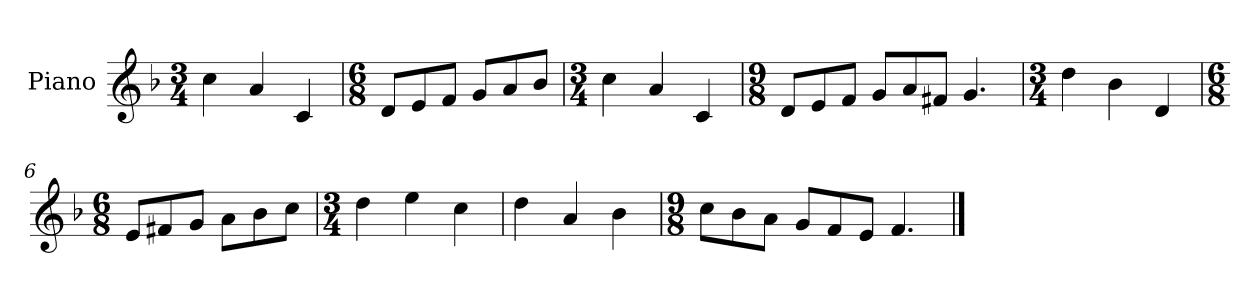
**kern
*part1
*staff1
*I"Piano
*I'Pno.
*clefG2
*k[b-]
*M3/4
=1
4cc\
4a/
4c/
=2
*M6/8
8d/L
8e/
8f/J
8g/L
8a/
8b-/J
=3
*M3/4
4cc\
4a/
4c/
=4
*M9/8
8d/L
8e/
8f/J
8g/L
8a/
8f#X/J
4.g/
=5
*M3/4
4dd\
4b-\
4d/
=6
*M6/8
8e/L
8f#X/
8g/J
8a\L
8b-\
8cc\J
=7
*M3/4
4dd\
4ee\
4cc\
=8
4dd\
4a/
4b-\
!!LO:LB:g=z
=9
*M9/8
8cc\L
8b-\
8a\J
8g/L
8f/
8e/J
4.f/
==
*-
